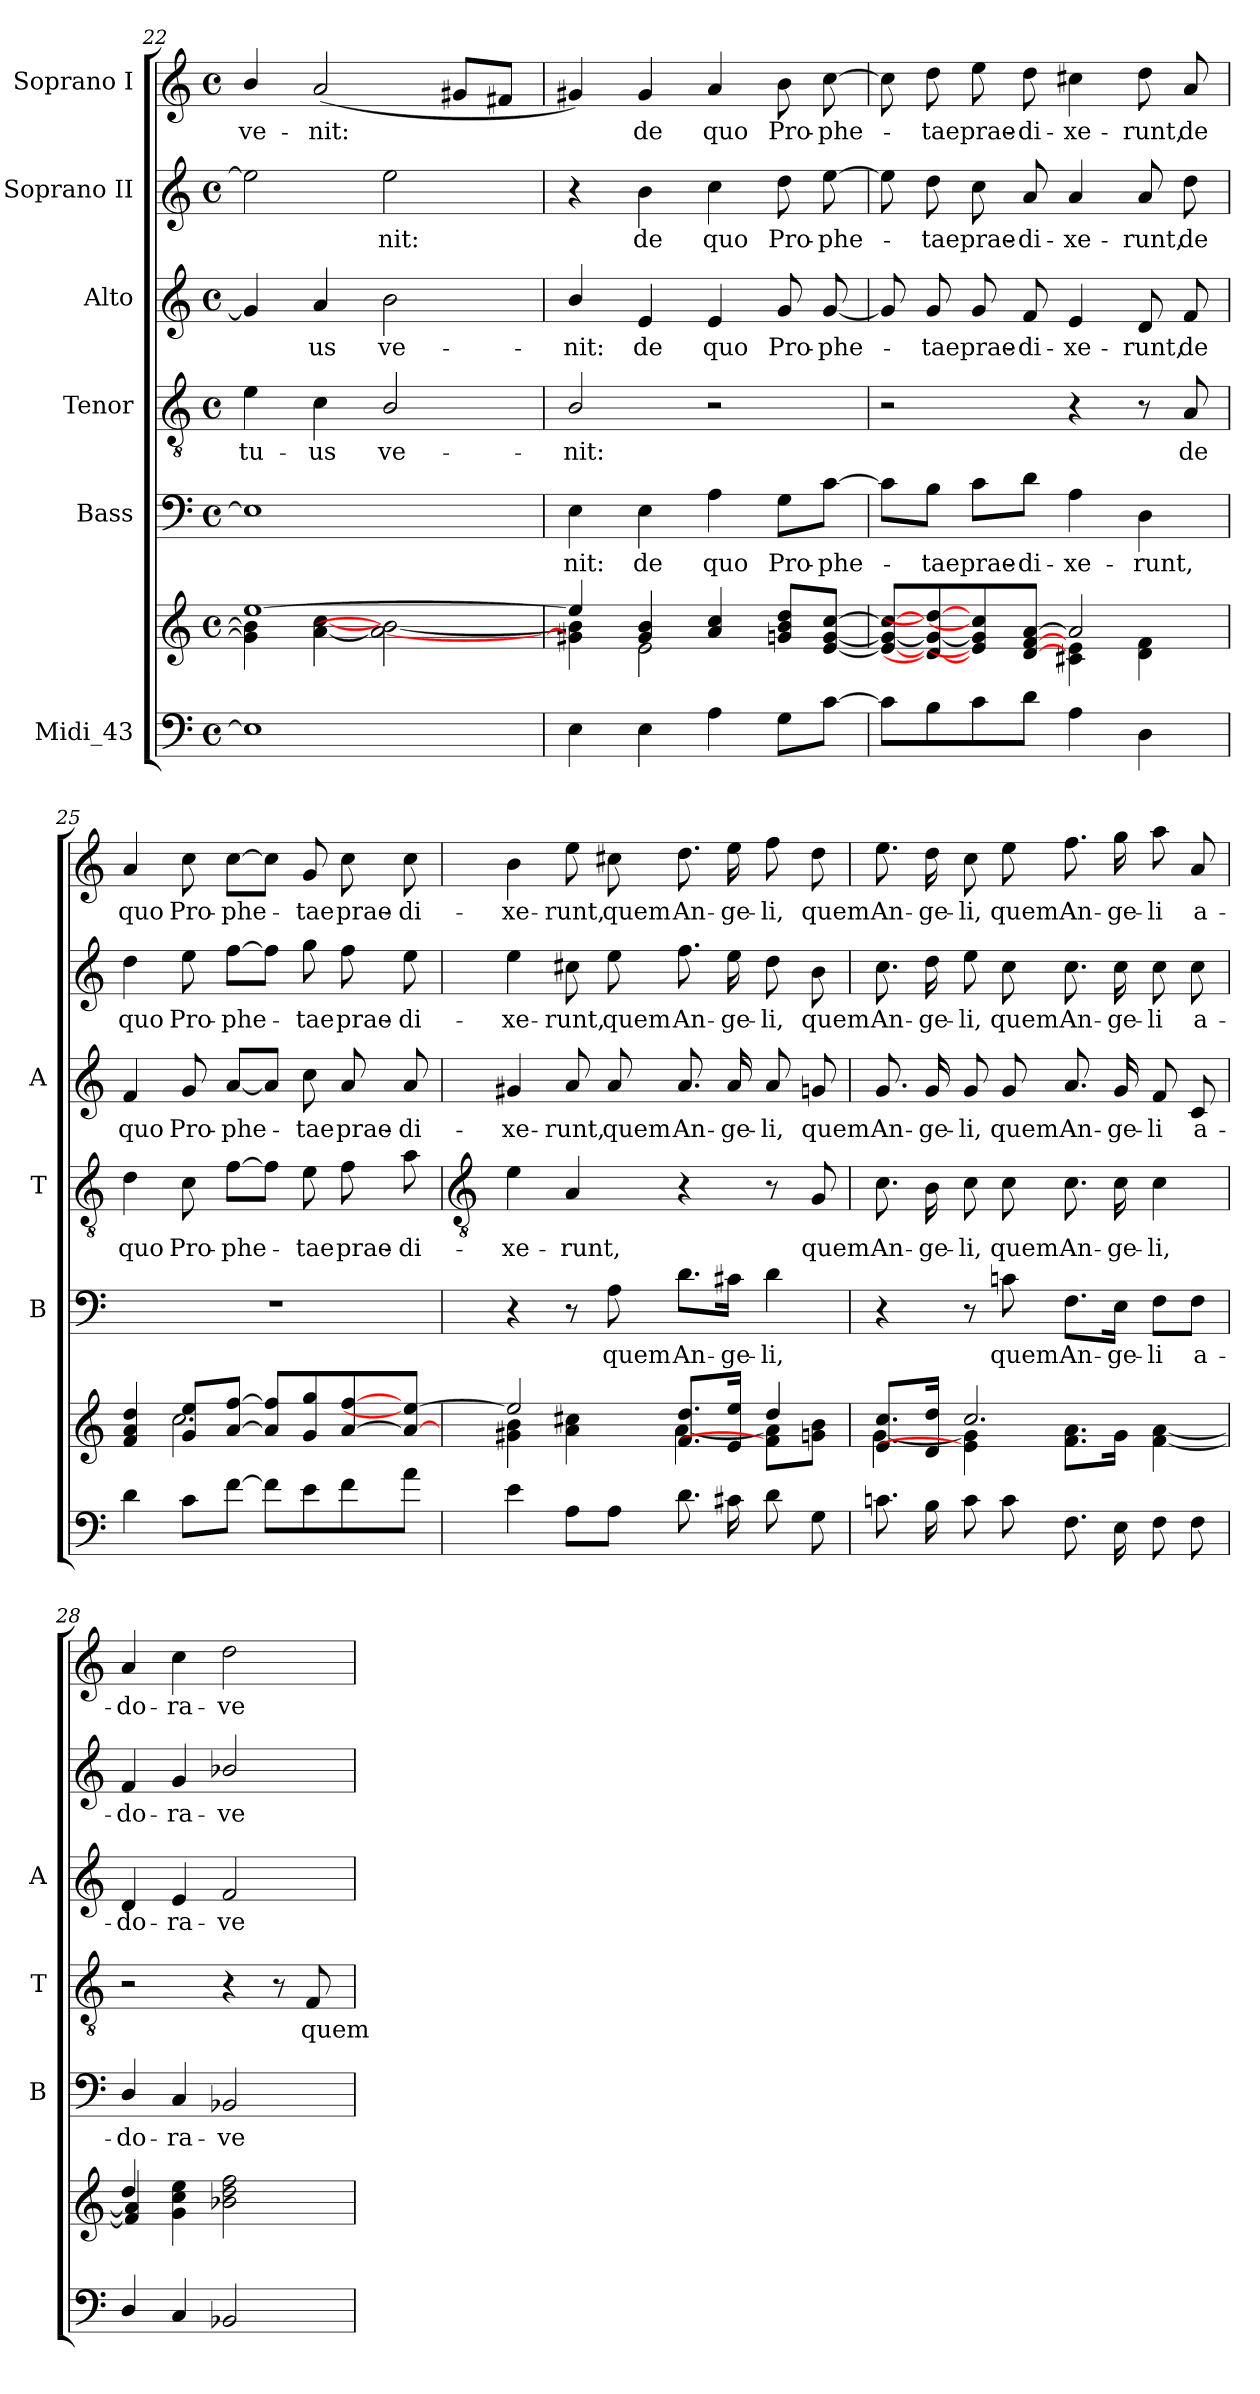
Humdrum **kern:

**kern	**kern	**kern	**text	**kern	**text	**kern	**text	**kern	**text	**kern	**text
*part6	*part6	*part5	*part5	*part4	*part4	*part3	*part3	*part2	*part2	*part1	*part1
*staff7	*staff6	*staff5	*staff5	*staff4	*staff4	*staff3	*staff3	*staff2	*staff2	*staff1	*staff1
*I"Midi_43	*	*I"Bass	*	*I"Tenor	*	*I"Alto	*	*I"Soprano II	*	*I"Soprano I	*
*	*	*I'B	*	*I'T	*	*I'A	*	*	*	*	*
*clefF4	*clefG2	*clefF4	*	*clefGv2	*	*clefG2	*	*clefG2	*	*clefG2	*
*k[]	*k[]	*k[]	*	*k[]	*	*k[]	*	*k[]	*	*k[]	*
*C:	*C:	*C:	*	*C:	*	*C:	*	*C:	*	*C:	*
*M4/4	*M4/4	*M4/4	*	*M4/4	*	*M4/4	*	*M4/4	*	*M4/4	*
*met(c)	*met(c)	*met(c)	*	*met(c)	*	*met(c)	*	*met(c)	*	*met(c)	*
=22	=22	=22	=22	=22	=22	=22	=22	=22	=22	=22	=22
*	*^	*	*	*	*	*	*	*	*	*	*
!	!	!	!	!	!	!LO:LY:b	!	!	!	!	!	!LO:LY:b
1E]	[1ee/	4g#\] 4b\]	1E]	.	4e	tu-	4g#]	.	2ee]	.	4b/	ve-
!	!	!	!	!	!	!LO:LY:b	!	!LO:LY:b	!	!	!	!LO:LY:b
.	.	[4a\ [4cc\	.	.	4c	-us	4a	us	.	.	(<2a	-nit:
!	!	!	!	!	!	!LO:LY:b	!	!LO:LY:b	!	!LO:LY:b	!	!
.	.	2a\_ 2b\_	.	.	2B/	ve-	2b	ve-	2ee	nit:	.	.
.	.	.	.	.	.	.	.	.	.	.	8g#XL	.
.	.	.	.	.	.	.	.	.	.	.	8f#XJ	.
=23	=23	=23	=23	=23	=23	=23	=23	=23	=23	=23	=23	=23
!	!	!	!	!LO:LY:b	!	!LO:LY:b	!	!LO:LY:b	!	!	!	!
4E	4ee/]	4g#X\] 4b\]	4E	nit:	2B/	-nit:	4b/	-nit:	4r	.	4g#X)	.
!	!	!	!	!LO:LY:b	!	!	!	!LO:LY:b	!	!LO:LY:b	!	!LO:LY:b
4E	4g#/ 4b/	2e\	4E	de	.	.	4e	de	4b	de	4g#	de
!	!	!	!	!LO:LY:b	!	!	!	!LO:LY:b	!	!LO:LY:b	!	!LO:LY:b
4A	4a/ 4cc/	.	4A	quo	2r	.	4e	quo	4cc	quo	4a	quo
!	!	!	!	!LO:LY:b	!	!	!	!LO:LY:b	!	!LO:LY:b	!	!LO:LY:b
8GL	8gn/ 8b/ 8dd/L	4ryy	8G\L	Pro-	.	.	8g	Pro-	8dd	Pro-	8b	Pro-
!	!	!	!	!LO:LY:b	!	!	!	!LO:LY:b	!	!LO:LY:b	!	!LO:LY:b
[8cJ	[8e/ [8g/ [8cc/J	.	[8c\J	-phe-	.	.	[8g	-phe-	[8ee	-phe-	[8cc	-phe-
=24	=24	=24	=24	=24	=24	=24	=24	=24	=24	=24	=24	=24
8cL]	8e/_ 8g/_ 8cc/_L	2ryy	8c\L]	.	2r	.	8g]	.	8ee]	.	8cc]	.
!	!	!	!	!LO:LY:b	!	!	!	!LO:LY:b	!	!LO:LY:b	!	!LO:LY:b
8B	8d/_ 8g/_ 8dd/_	.	8B\J	tae	.	.	8g	tae	8dd	tae	8dd	tae
!	!	!	!	!LO:LY:b	!	!	!	!LO:LY:b	!	!LO:LY:b	!	!LO:LY:b
8c	8e/] 8g/] 8cc/]	.	8c\L	prae-	.	.	8g	prae-	8cc	prae-	8ee	prae-
!	!	!	!	!LO:LY:b	!	!	!	!LO:LY:b	!	!LO:LY:b	!	!LO:LY:b
8dJ	[8d/ [8f/ [8a/J	.	8d\J	-di-	.	.	8f	-di-	8a	-di-	8dd	-di-
!	!	!	!	!LO:LY:b	!	!	!	!LO:LY:b	!	!LO:LY:b	!	!LO:LY:b
4A	2a/]	4c#X\ 4e\	4A	-xe-	4r	.	4e	-xe-	4a	-xe-	4cc#X	-xe-
!	!	!	!	!LO:LY:b	!	!	!	!LO:LY:b	!	!LO:LY:b	!	!LO:LY:b
4D	.	4d\ 4f\	4D	-runt,	8r	.	8d	-runt,	8a	-runt,	8dd	-runt,
!	!	!	!	!	!	!LO:LY:b	!	!LO:LY:b	!	!LO:LY:b	!	!LO:LY:b
.	.	.	.	.	8A	de	8f	de	8dd	de	8a	de
=25	=25	=25	=25	=25	=25	=25	=25	=25	=25	=25	=25	=25
!	!	!	!	!	!	!LO:LY:b	!	!LO:LY:b	!	!LO:LY:b	!	!LO:LY:b
4d	4f/ 4a/ 4dd/	4ryy	1r	.	4d	quo	4f	quo	4dd	quo	4a	quo
!	!	!	!	!	!	!LO:LY:b	!	!LO:LY:b	!	!LO:LY:b	!	!LO:LY:b
8cL	8g/ 8ee/L	2.cc\	.	.	8c	Pro-	8g	Pro-	8ee	Pro-	8cc	Pro-
!	!	!	!	!	!	!LO:LY:b	!	!LO:LY:b	!	!LO:LY:b	!	!LO:LY:b
[8fJ	[8a/ [8ff/J	.	.	.	[8fL	-phe-	[8aL	-phe-	[8ffL	-phe-	[8ccL	-phe-
8fL]	8a/] 8ff/]L	.	.	.	8fJ]	.	8aJ]	.	8ffJ]	.	8ccJ]	.
!	!	!	!	!	!	!LO:LY:b	!	!LO:LY:b	!	!LO:LY:b	!	!LO:LY:b
8e	8g/ 8gg/	.	.	.	8e	tae	8cc	tae	8gg	tae	8g	tae
!	!	!	!	!	!	!LO:LY:b	!	!LO:LY:b	!	!LO:LY:b	!	!LO:LY:b
8f	[8a/ [8ff/	.	.	.	8f	prae-	8a	prae-	8ff	prae-	8cc	prae-
!	!	!	!	!	!	!LO:LY:b	!	!LO:LY:b	!	!LO:LY:b	!	!LO:LY:b
8aJ	8a/_ 8ee/_J	.	.	.	8a	-di-	8a	-di-	8ee	-di-	8cc	-di-
!!LO:LB:g=z
=26	=26	=26	=26	=26	=26	=26	=26	=26	=26	=26	=26	=26
*	*	*	*	*	*clefGv2	*	*	*	*	*	*	*
!	!	!	!	!	!	!LO:LY:b	!	!LO:LY:b	!	!LO:LY:b	!	!LO:LY:b
4e	2ee/]	4g#X\ 4b\	4r	.	4e	-xe-	4g#X	-xe-	4ee	-xe-	4b	-xe-
!	!	!	!	!	!	!LO:LY:b	!	!LO:LY:b	!	!LO:LY:b	!	!LO:LY:b
8AL	.	4a\ 4cc#X\	8r	.	4A	-runt,	8a	-runt,	8cc#X	-runt,	8ee	-runt,
!	!	!	!	!LO:LY:b	!	!	!	!LO:LY:b	!	!LO:LY:b	!	!LO:LY:b
8AJ	.	.	8A	quem	.	.	8a	quem	8ee	quem	8cc#X	quem
!	!	!	!	!LO:LY:b	!	!	!	!LO:LY:b	!	!LO:LY:b	!	!LO:LY:b
8.dL	8.f/ 8.dd/L	[4a\	8.d\L	An-	4r	.	8.a	An-	8.ff	An-	8.dd	An-
!	!	!	!	!LO:LY:b	!	!	!	!LO:LY:b	!	!LO:LY:b	!	!LO:LY:b
16c#XL	16e/ 16ee/J	.	16c#X\Jk	-ge-	.	.	16a	-ge-	16ee	-ge-	16ee	-ge-
!	!	!	!	!LO:LY:b	!	!	!	!LO:LY:b	!	!LO:LY:b	!	!LO:LY:b
8d	4dd/	8f\] 8a\]L	4d	-li,	8r	.	8a	-li,	8dd	-li,	8ff	-li,
!	!	!	!	!	!	!LO:LY:b	!	!LO:LY:b	!	!LO:LY:b	!	!LO:LY:b
8GJ	.	8gn\ 8b\J	.	.	8G	quem	8gn	quem	8b	quem	8dd	quem
=27	=27	=27	=27	=27	=27	=27	=27	=27	=27	=27	=27	=27
!	!	!	!	!	!	!LO:LY:b	!	!LO:LY:b	!	!LO:LY:b	!	!LO:LY:b
8.cnL	8.e/ 8.cc/L	[4g\	4r	.	8.c	An-	8.g	An-	8.cc	An-	8.ee	An-
!	!	!	!	!	!	!LO:LY:b	!	!LO:LY:b	!	!LO:LY:b	!	!LO:LY:b
16BL	16d/ 16dd/J	.	.	.	16B	-ge-	16g	-ge-	16dd	-ge-	16dd	-ge-
!	!	!	!	!	!	!LO:LY:b	!	!LO:LY:b	!	!LO:LY:b	!	!LO:LY:b
8c	2.cc/	4e\] 4g\]	8r	.	8c	-li,	8g	-li,	8ee	-li,	8cc	-li,
!	!	!	!	!LO:LY:b	!	!LO:LY:b	!	!LO:LY:b	!	!LO:LY:b	!	!LO:LY:b
8cJ	.	.	8cn	quem	8c	quem	8g	quem	8cc	quem	8ee	quem
!	!	!	!	!LO:LY:b	!	!LO:LY:b	!	!LO:LY:b	!	!LO:LY:b	!	!LO:LY:b
8.FL	.	8.f\ 8.a\L	8.F\L	An-	8.c	An-	8.a	An-	8.cc	An-	8.ff	An-
!	!	!	!	!LO:LY:b	!	!LO:LY:b	!	!LO:LY:b	!	!LO:LY:b	!	!LO:LY:b
16EL	.	16g\J	16E\Jk	-ge-	16c	-ge-	16g	-ge-	16cc	-ge-	16gg	-ge-
!	!	!	!	!LO:LY:b	!	!LO:LY:b	!	!LO:LY:b	!	!LO:LY:b	!	!LO:LY:b
8F	.	[4f\ [4a\	8F\L	-li	4c	-li,	8f	-li	8cc	-li	8aa	-li
!	!	!	!	!LO:LY:b	!	!	!	!LO:LY:b	!	!LO:LY:b	!	!LO:LY:b
8FJ	.	.	8F\J	a-	.	.	8c	a-	8cc	a-	8a	a-
=28	=28	=28	=28	=28	=28	=28	=28	=28	=28	=28	=28	=28
!	!	!	!	!LO:LY:b	!	!	!	!LO:LY:b	!	!LO:LY:b	!	!LO:LY:b
4D/	4dd/	4f/] 4a/]	4D/	-do-	2r	.	4d	-do-	4f	-do-	4a	-do-
!	!	!	!	!LO:LY:b	!	!	!	!LO:LY:b	!	!LO:LY:b	!	!LO:LY:b
4C	4ryy	4g\ 4cc\ 4ee\	4C	-ra-	.	.	4e	-ra-	4g	-ra-	4cc	-ra-
!	!	!	!	!LO:LY:b	!	!	!	!LO:LY:b	!	!LO:LY:b	!	!LO:LY:b
2BB-X	2ryy	2b-X\ 2dd\ 2ff\	2BB-X	-ve-	4r	.	2f	-ve-	2b-X/	-ve-	2dd	-ve-
.	.	.	.	.	8r	.	.	.	.	.	.	.
!	!	!	!	!	!	!LO:LY:b	!	!	!	!	!	!
.	.	.	.	.	8F	quem	.	.	.	.	.	.
*	*v	*v	*	*	*	*	*	*	*	*	*	*
=	=	=	=	=	=	=	=	=	=	=	=
*-	*-	*-	*-	*-	*-	*-	*-	*-	*-	*-	*-
